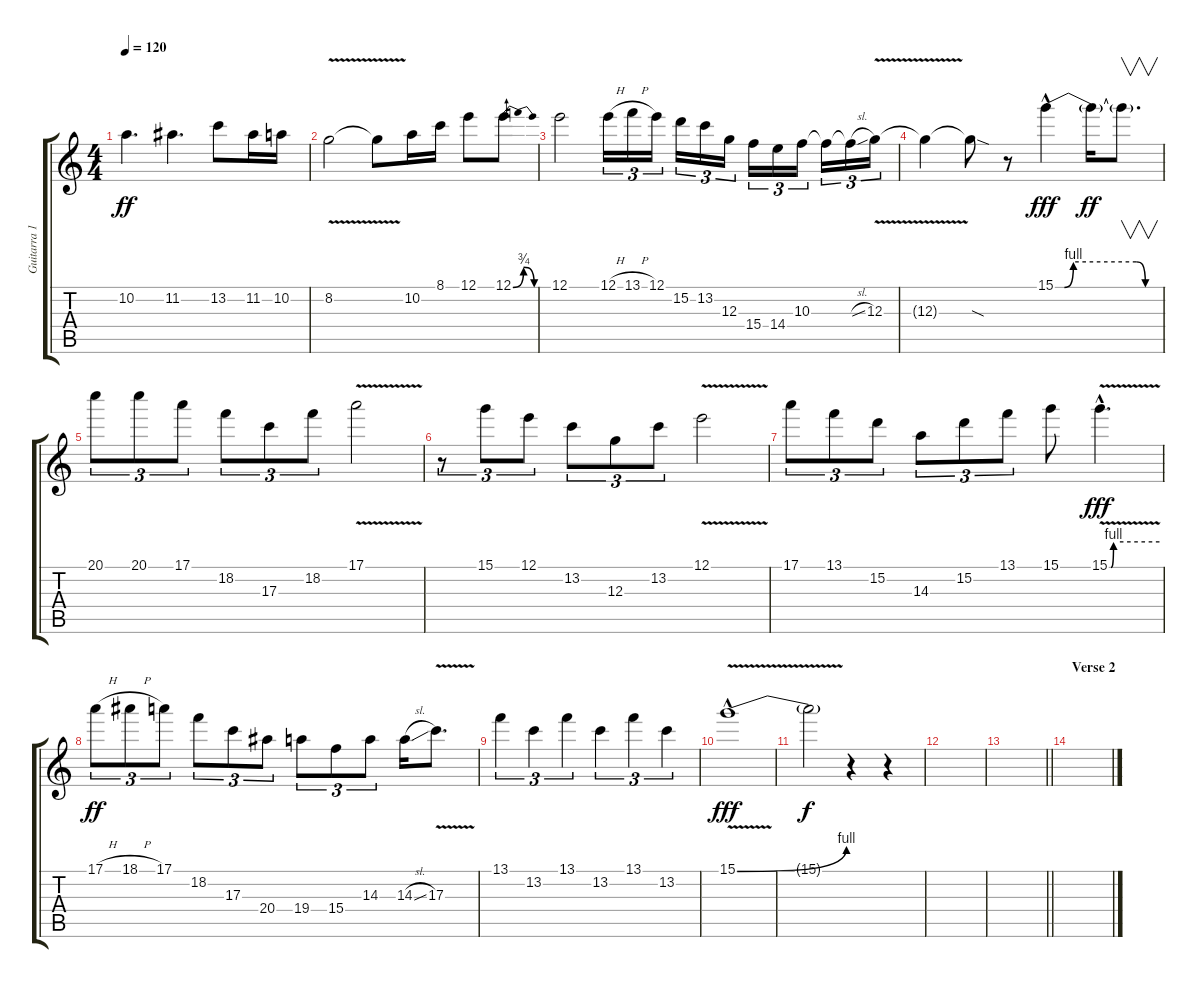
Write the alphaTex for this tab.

\track ("Guitarra 1" "Guitarra 1") {instrument overdrivenguitar}
\staff {score tabs}
\tuning (E4 B3 G3 D3 A2 E2) {hide}
\ts (4 4)
\tempo 120
\clef g2
\ks c
10.2.4{d dy ff} 11.2.4{d} 13.2.8 11.2.16 10.2.16 |
8.2{v}.2 8.2{t}.8 10.2.16 8.1.16 12.1.8 12.1{be (bendrelease 0 0 30 3 30 3 60 0)}.8 |
12.1.2 12.1{h}.16{tu (3 2)} 13.1{h}.16{tu (3 2)} 12.1.16{tu (3 2) beam splitsecondary} 15.2.16{tu (3 2)} 13.2.16{tu (3 2)} 12.3.16{tu (3 2)} 15.4.16{tu (3 2)} 14.4.16{tu (3 2)} 10.3.16{tu (3 2) beam splitsecondary} 10.3{t}.16{tu (3 2)} 10.3{sl t}.16{tu (3 2)} 12.3{v}.16{tu (3 2)} |
12.3{t}.4 12.3{sod t}.8 r.8 15.1{be (custom 0 0 5 0 10 4 45 4 50 0 60 0) hac}.4{dy fff} 15.1{t}.16{dy ff} 15.1{t}.8{v d} |
20.1.8{tu (3 2)} 20.1.8{tu (3 2)} 17.1.8{tu (3 2)} 18.2.8{tu (3 2)} 17.3.8{tu (3 2)} 18.2.8{tu (3 2)} 17.1{v}.2 |
r.8{tu (3 2)} 15.1.8{tu (3 2)} 12.1.8{tu (3 2)} 13.2.8{tu (3 2)} 12.3.8{tu (3 2)} 13.2.8{tu (3 2)} 12.1{v}.2 |
17.1.8{tu (3 2)} 13.1.8{tu (3 2)} 15.2.8{tu (3 2)} 14.3.8{tu (3 2)} 15.2.8{tu (3 2)} 13.1.8{tu (3 2)} 15.1.8 15.1{be (custom 0 0 2 0 5 4 60 4) v hac}.4{d dy fff} |
17.1{h}.8{tu (3 2) dy ff} 18.1{h}.8{tu (3 2)} 17.1.8{tu (3 2)} 18.2.8{tu (3 2)} 17.3.8{tu (3 2)} 20.4.8{tu (3 2)} 19.4.8{tu (3 2)} 15.4.8{tu (3 2)} 14.3.8{tu (3 2)} 14.3{sl}.16 17.3{v}.8{d} |
13.1.4{tu (3 2)} 13.2.4{tu (3 2)} 13.1.4{tu (3 2)} 13.2.4{tu (3 2)} 13.1.4{tu (3 2)} 13.2.4{tu (3 2)} |
15.1{be (bend 0 0 60 4) v hac}.1{dy fff} |
15.1{t}.2{dy f volume 10} r.4 r.4 |
|
\barLineRight lightlight
|
\section ("" "Verse 2")
